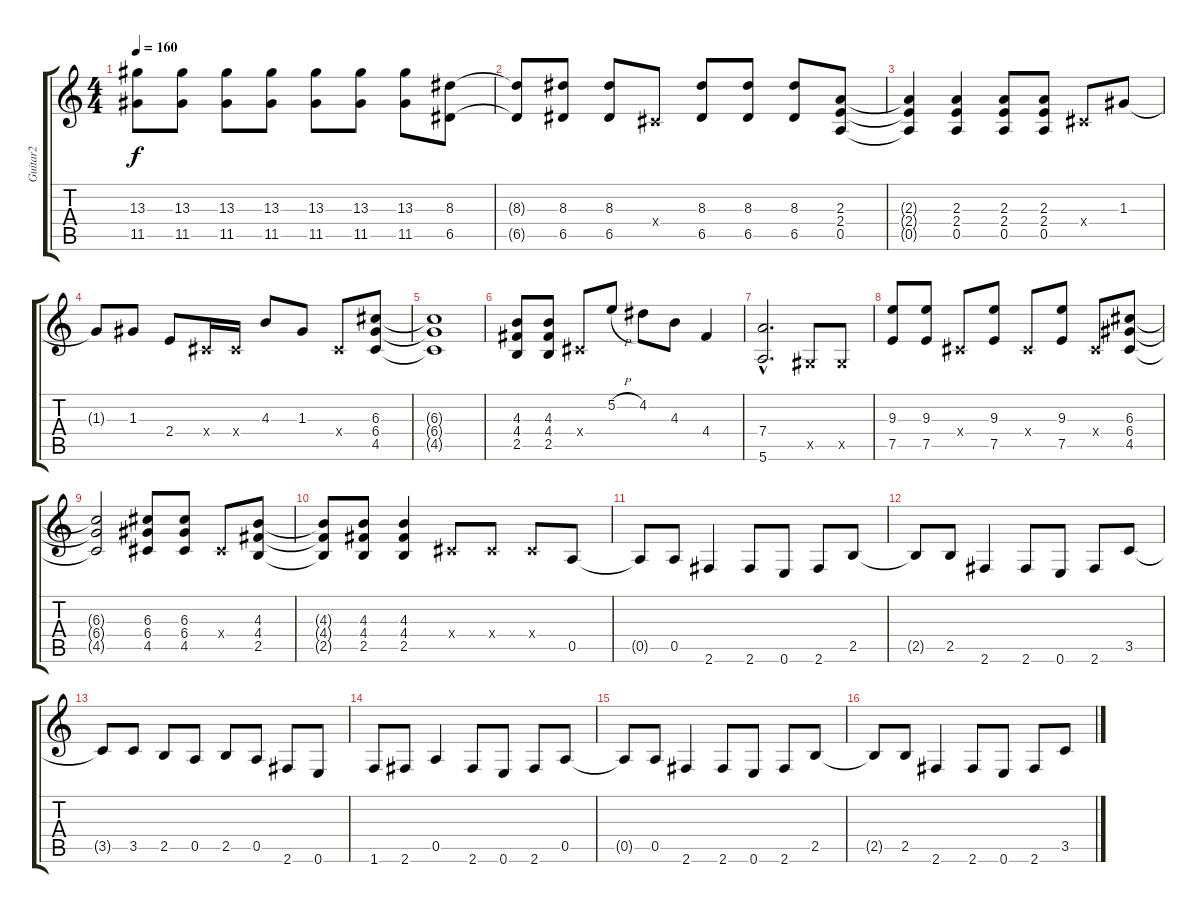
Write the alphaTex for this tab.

\track ("Guitar2" "Guitar2") {instrument overdrivenguitar}
\staff {score tabs}
\tuning (E4 B3 G3 D3 A2 E2) {hide}
\ts (4 4)
\tempo 160
\clef g2
\ks c
(13.3{t} 11.5{t}).8{dy f} (13.3 11.5).8 (13.3 11.5).8 (13.3 11.5).8 (13.3 11.5).8 (13.3 11.5).8 (13.3 11.5).8 (8.3 6.5).8 |
(8.3{t} 6.5{t}).8 (8.3 6.5).8 (8.3 6.5).8 -1.4{x}.8 (8.3 6.5).8 (8.3 6.5).8 (8.3 6.5).8 (2.3 2.4 0.5).8 |
(2.3{t} 2.4{t} 0.5{t}).4 (2.3 2.4 0.5).4 (2.3 2.4 0.5).8 (2.3 2.4 0.5).8 -1.4{x}.8 1.3.8 |
1.3{t}.8 1.3.8 2.4.8 -1.4{x}.16 -1.4{x}.16 4.3.8 1.3.8 -1.4{x}.8 (6.3 6.4 4.5).8 |
(6.3{t} 6.4{t} 4.5{t}).1 |
(4.3 4.4 2.5).8 (4.3 4.4 2.5).8 -1.4{x}.8 5.2{h}.8 4.2.8 4.3.8 4.4.4 |
(7.4{hac} 5.6{hac}).2{d} -1.5{x}.8 -1.5{x}.8 |
(9.3 7.5).8 (9.3 7.5).8 -1.4{x}.8 (9.3 7.5).8 -1.4{x}.8 (9.3 7.5).8 -1.4{x}.8 (6.3 6.4 4.5).8 |
(6.3{t} 6.4{t} 4.5{t}).2 (6.3 6.4 4.5).8 (6.3 6.4 4.5).8 -1.4{x}.8 (4.3 4.4 2.5).8 |
(4.3{t} 4.4{t} 2.5{t}).8 (4.3 4.4 2.5).8 (4.3 4.4 2.5).4 -1.4{x}.8 -1.4{x}.8 -1.4{x}.8 0.5.8 |
0.5{t}.8 0.5.8 2.6.4 2.6.8 0.6.8 2.6.8 2.5.8 |
2.5{t}.8 2.5.8 2.6.4 2.6.8 0.6.8 2.6.8 3.5.8 |
3.5{t}.8 3.5.8 2.5.8 0.5.8 2.5.8 0.5.8 2.6.8 0.6.8 |
1.6.8 2.6.8 0.5.4 2.6.8 0.6.8 2.6.8 0.5.8 |
0.5{t}.8 0.5.8 2.6.4 2.6.8 0.6.8 2.6.8 2.5.8 |
2.5{t}.8 2.5.8 2.6.4 2.6.8 0.6.8 2.6.8 3.5.8
